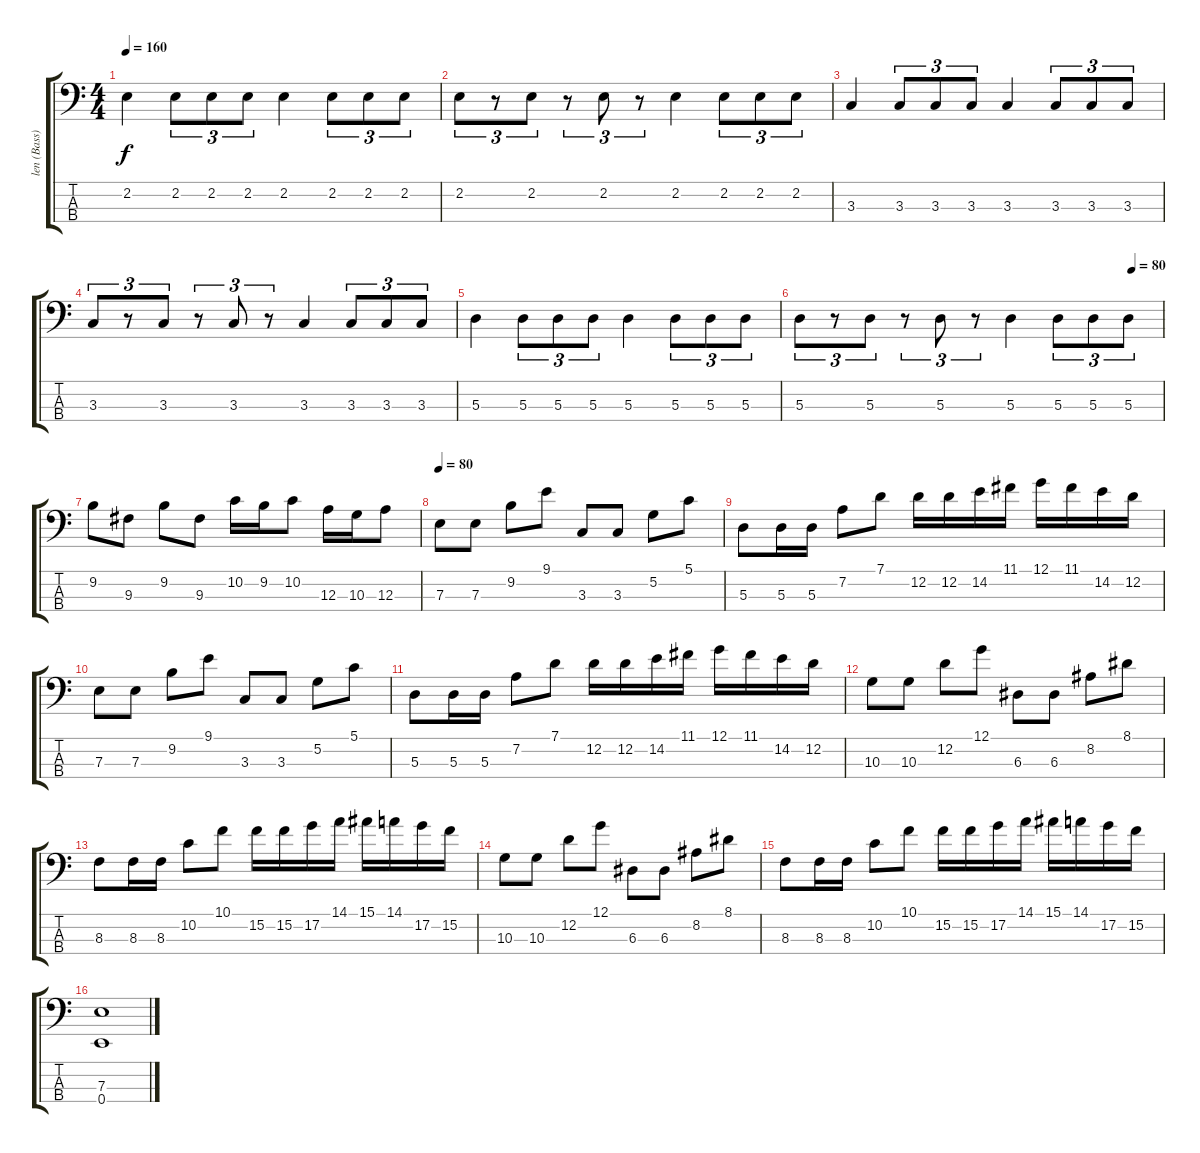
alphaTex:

\track ("len (Bass)" "len (Bass)") {instrument electricbasspick}
\staff {score tabs}
\tuning (G2 D2 A1 E1) {hide}
\ts (4 4)
\tempo 160
\clef f4
\ks c
2.2.4{dy f} 2.2.8{tu (3 2)} 2.2.8{tu (3 2)} 2.2.8{tu (3 2)} 2.2.4 2.2.8{tu (3 2)} 2.2.8{tu (3 2)} 2.2.8{tu (3 2)} |
2.2.8{tu (3 2)} r.8{tu (3 2)} 2.2.8{tu (3 2)} r.8{tu (3 2)} 2.2.8{tu (3 2)} r.8{tu (3 2)} 2.2.4 2.2.8{tu (3 2)} 2.2.8{tu (3 2)} 2.2.8{tu (3 2)} |
3.3.4 3.3.8{tu (3 2)} 3.3.8{tu (3 2)} 3.3.8{tu (3 2)} 3.3.4 3.3.8{tu (3 2)} 3.3.8{tu (3 2)} 3.3.8{tu (3 2)} |
3.3.8{tu (3 2)} r.8{tu (3 2)} 3.3.8{tu (3 2)} r.8{tu (3 2)} 3.3.8{tu (3 2)} r.8{tu (3 2)} 3.3.4 3.3.8{tu (3 2)} 3.3.8{tu (3 2)} 3.3.8{tu (3 2)} |
5.3.4 5.3.8{tu (3 2)} 5.3.8{tu (3 2)} 5.3.8{tu (3 2)} 5.3.4 5.3.8{tu (3 2)} 5.3.8{tu (3 2)} 5.3.8{tu (3 2)} |
\tempo (80 0.9166666666666666)
5.3.8{tu (3 2)} r.8{tu (3 2)} 5.3.8{tu (3 2)} r.8{tu (3 2)} 5.3.8{tu (3 2)} r.8{tu (3 2)} 5.3.4 5.3.8{tu (3 2)} 5.3.8{tu (3 2)} 5.3.8{tu (3 2)} |
9.2.8 9.3.8 9.2.8 9.3.8 10.2.16 9.2.16 10.2.8 12.3.16 10.3.16 12.3.8 |
\tempo 80
7.3.8 7.3.8 9.2.8 9.1.8 3.3.8 3.3.8 5.2.8 5.1.8 |
5.3.8 5.3.16 5.3.16 7.2.8 7.1.8 12.2.16 12.2.16 14.2.16 11.1.16 12.1.16 11.1.16 14.2.16 12.2.16 |
7.3.8 7.3.8 9.2.8 9.1.8 3.3.8 3.3.8 5.2.8 5.1.8 |
5.3.8 5.3.16 5.3.16 7.2.8 7.1.8 12.2.16 12.2.16 14.2.16 11.1.16 12.1.16 11.1.16 14.2.16 12.2.16 |
10.3.8 10.3.8 12.2.8 12.1.8 6.3.8 6.3.8 8.2.8 8.1.8 |
8.3.8 8.3.16 8.3.16 10.2.8 10.1.8 15.2.16 15.2.16 17.2.16 14.1.16 15.1.16 14.1.16 17.2.16 15.2.16 |
10.3.8 10.3.8 12.2.8 12.1.8 6.3.8 6.3.8 8.2.8 8.1.8 |
8.3.8 8.3.16 8.3.16 10.2.8 10.1.8 15.2.16 15.2.16 17.2.16 14.1.16 15.1.16 14.1.16 17.2.16 15.2.16 |
(7.3 0.4).1
